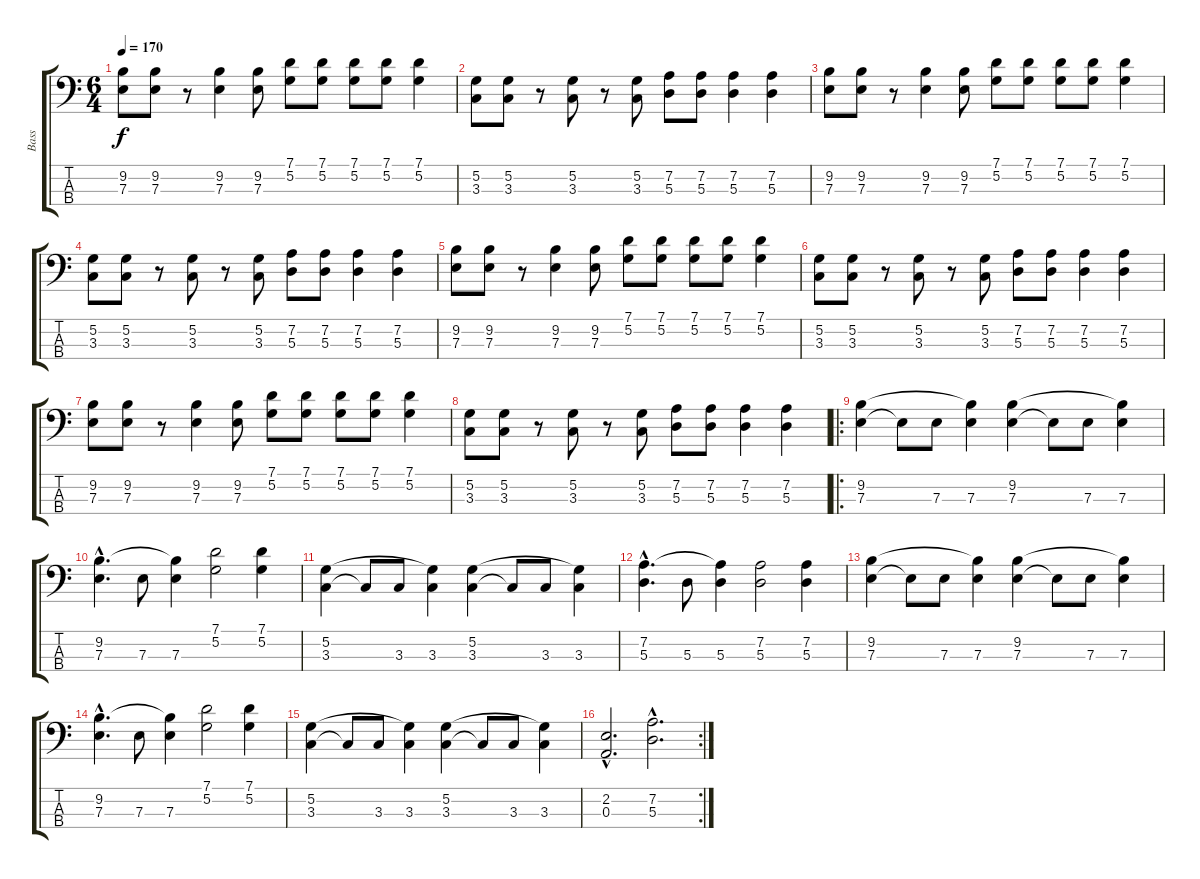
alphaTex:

\track ("Bass" "Bass") {instrument electricbassfinger}
\staff {score tabs}
\tuning (G2 D2 A1 E1) {hide}
\ts (6 4)
\tempo 170
\clef f4
\ks c
(9.2 7.3).8{dy f} (9.2 7.3).8 r.8 (9.2 7.3).4 (9.2 7.3).8 (7.1 5.2).8 (7.1 5.2).8 (7.1 5.2).8 (7.1 5.2).8 (7.1 5.2).4 |
(5.2 3.3).8 (5.2 3.3).8 r.8 (5.2 3.3).8 r.8 (5.2 3.3).8 (7.2 5.3).8 (7.2 5.3).8 (7.2 5.3).4 (7.2 5.3).4 |
(9.2 7.3).8 (9.2 7.3).8 r.8 (9.2 7.3).4 (9.2 7.3).8 (7.1 5.2).8 (7.1 5.2).8 (7.1 5.2).8 (7.1 5.2).8 (7.1 5.2).4 |
(5.2 3.3).8 (5.2 3.3).8 r.8 (5.2 3.3).8 r.8 (5.2 3.3).8 (7.2 5.3).8 (7.2 5.3).8 (7.2 5.3).4 (7.2 5.3).4 |
(9.2 7.3).8 (9.2 7.3).8 r.8 (9.2 7.3).4 (9.2 7.3).8 (7.1 5.2).8 (7.1 5.2).8 (7.1 5.2).8 (7.1 5.2).8 (7.1 5.2).4 |
(5.2 3.3).8 (5.2 3.3).8 r.8 (5.2 3.3).8 r.8 (5.2 3.3).8 (7.2 5.3).8 (7.2 5.3).8 (7.2 5.3).4 (7.2 5.3).4 |
(9.2 7.3).8 (9.2 7.3).8 r.8 (9.2 7.3).4 (9.2 7.3).8 (7.1 5.2).8 (7.1 5.2).8 (7.1 5.2).8 (7.1 5.2).8 (7.1 5.2).4 |
(5.2 3.3).8 (5.2 3.3).8 r.8 (5.2 3.3).8 r.8 (5.2 3.3).8 (7.2 5.3).8 (7.2 5.3).8 (7.2 5.3).4 (7.2 5.3).4 |
\ro
(9.2 7.3).4 7.3{t}.8 7.3.8 (9.2{t} 7.3).4 (9.2 7.3).4 7.3{t}.8 7.3.8 (9.2{t} 7.3).4 |
(9.2{hac} 7.3{hac}).4{d} 7.3.8 (9.2{t} 7.3).4 (7.1 5.2).2 (7.1 5.2).4 |
(5.2 3.3).4 3.3{t}.8 3.3.8 (5.2{t} 3.3).4 (5.2 3.3).4 3.3{t}.8 3.3.8 (5.2{t} 3.3).4 |
(7.2{hac} 5.3{hac}).4{d} 5.3.8 (7.2{t} 5.3).4 (7.2 5.3).2 (7.2 5.3).4 |
(9.2 7.3).4 7.3{t}.8 7.3.8 (9.2{t} 7.3).4 (9.2 7.3).4 7.3{t}.8 7.3.8 (9.2{t} 7.3).4 |
(9.2{hac} 7.3{hac}).4{d} 7.3.8 (9.2{t} 7.3).4 (7.1 5.2).2 (7.1 5.2).4 |
(5.2 3.3).4 3.3{t}.8 3.3.8 (5.2{t} 3.3).4 (5.2 3.3).4 3.3{t}.8 3.3.8 (5.2{t} 3.3).4 |
\rc 2
(2.2{hac} 0.3{hac}).2{d} (7.2{hac} 5.3{hac}).2{d}
